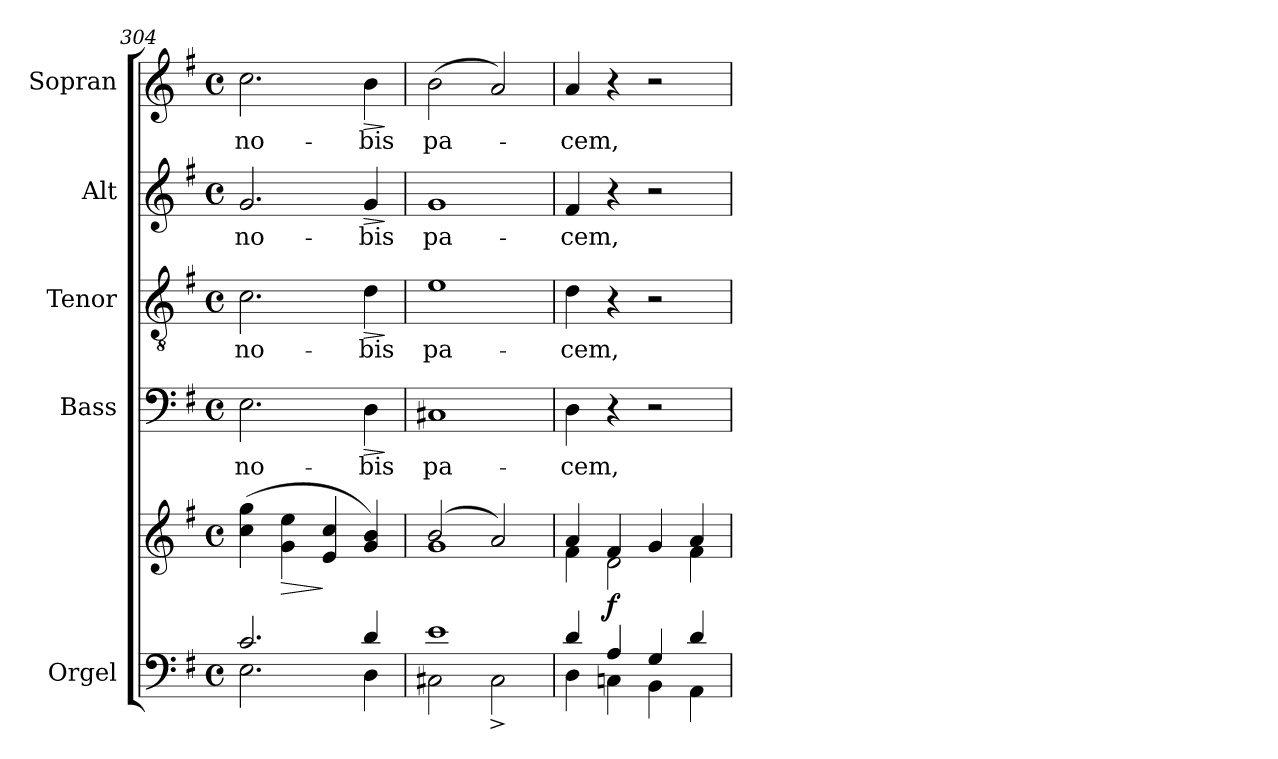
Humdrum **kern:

**kern	**kern	**dynam	**kern	**text	**dynam	**kern	**text	**dynam	**kern	**text	**dynam	**kern	**text	**dynam
*part5	*part5	*part5	*part4	*part4	*part4	*part3	*part3	*part3	*part2	*part2	*part2	*part1	*part1	*part1
*staff6	*staff5	*staff5/6	*staff4	*staff4	*staff4	*staff3	*staff3	*staff3	*staff2	*staff2	*staff2	*staff1	*staff1	*staff1
*I"Orgel	*	*	*I"Bass	*	*	*I"Tenor	*	*	*I"Alt	*	*	*I"Sopran	*	*
*I'Org.	*	*	*I'B.	*	*	*I'T.	*	*	*I'A.	*	*	*I'S.	*	*
*clefF4	*clefG2	*	*clefF4	*	*	*clefGv2	*	*	*clefG2	*	*	*clefG2	*	*
*k[f#]	*k[f#]	*	*k[f#]	*	*	*k[f#]	*	*	*k[f#]	*	*	*k[f#]	*	*
*G:	*G:	*	*G:	*	*	*G:	*	*	*G:	*	*	*G:	*	*
*M4/4	*M4/4	*	*M4/4	*	*	*M4/4	*	*	*M4/4	*	*	*M4/4	*	*
*met(c)	*met(c)	*	*met(c)	*	*	*met(c)	*	*	*met(c)	*	*	*met(c)	*	*
=304	=304	=304	=304	=304	=304	=304	=304	=304	=304	=304	=304	=304	=304	=304
*^	*	*	*	*	*	*	*	*	*	*	*	*	*	*
!	!	!	!	!	!LO:LY:b	!	!	!LO:LY:b	!	!	!LO:LY:b	!	!	!LO:LY:b	!
2.c/	2.E\	(>4cc\ 4gg\	.	2.E\	no-	.	2.c\	no-	.	2.g/	no-	.	2.cc\	no-	.
!	!	!	!LO:HP:b	!	!	!	!	!	!	!	!	!	!	!	!
.	.	4g\ 4ee\	>	.	.	.	.	.	.	.	.	.	.	.	.
.	.	4e/ 4cc/	]	.	.	.	.	.	.	.	.	.	.	.	.
!	!	!	!	!	!LO:LY:b	!LO:HP:b	!	!LO:LY:b	!LO:HP:b	!	!LO:LY:b	!LO:HP:b	!	!LO:LY:b	!LO:HP:b
4d/	4D\	4g/ 4b/)	.	4D\	-bis	>	4d\	-bis	>	4g/	-bis	>	4b\	-bis	>
*v	*v	*	*	*	*	*	*	*	*	*	*	*	*	*	*
.	.	.	.	.	]	.	.	]	.	.	]	.	.	]
=305	=305	=305	=305	=305	=305	=305	=305	=305	=305	=305	=305	=305	=305	=305
*^	*^	*	*	*	*	*	*	*	*	*	*	*	*	*
!	!	!	!	!	!	!LO:LY:b	!	!	!LO:LY:b	!	!	!LO:LY:b	!	!	!LO:LY:b	!
1e	2C#X\	(2b/	1g	.	1C#X	pa-	.	1e	pa-	.	1g	pa-	.	(>2b\	pa-	.
.	2C#^>\	2a/)	.	.	.	.	.	.	.	.	.	.	.	2a/)	.	.
!!LO:LB:g=z
=306	=306	=306	=306	=306	=306	=306	=306	=306	=306	=306	=306	=306	=306	=306	=306	=306
!	!	!	!	!	!	!LO:LY:b	!	!	!LO:LY:b	!	!	!LO:LY:b	!	!	!LO:LY:b	!
4d/	4D\	4a/	4f#\	.	4D\	-cem,	.	4d\	-cem,	.	4f#/	-cem,	.	4a/	-cem,	.
!	!	!	!	!LO:DY:b	!	!	!	!	!	!	!	!	!	!	!	!
4A/	4Cn\	4f#/	2d\	f	4r	.	.	4r	.	.	4r	.	.	4r	.	.
4G/	4BB\	4g/	.	.	2r	.	.	2r	.	.	2r	.	.	2r	.	.
4d/	4AA\	4a/	4f#\	.	.	.	.	.	.	.	.	.	.	.	.	.
*v	*v	*	*	*	*	*	*	*	*	*	*	*	*	*	*	*
*	*v	*v	*	*	*	*	*	*	*	*	*	*	*	*	*
=	=	=	=	=	=	=	=	=	=	=	=	=	=	=
*-	*-	*-	*-	*-	*-	*-	*-	*-	*-	*-	*-	*-	*-	*-
